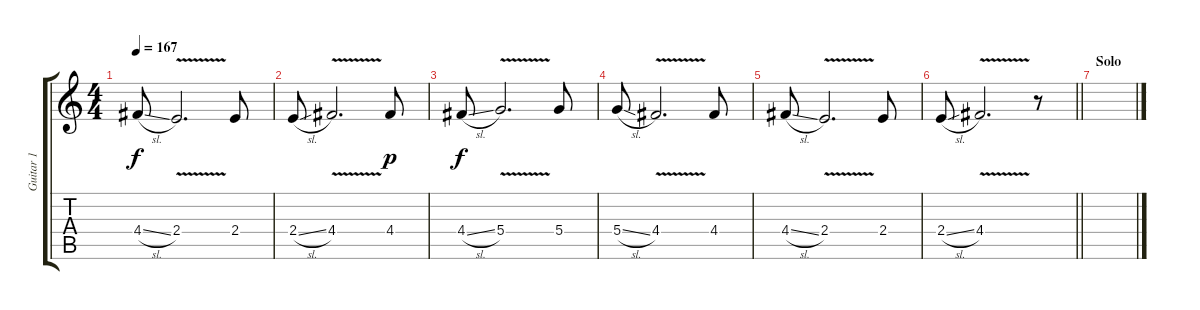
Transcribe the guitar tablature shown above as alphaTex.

\track ("Guitar 1" "Guitar 1") {instrument distortionguitar}
\staff {score tabs}
\tuning (E4 B3 G3 D3 A2 E2) {hide}
\ts (4 4)
\tempo 167
\clef g2
\ks c
4.4{sl}.8{dy f} 2.4{v}.2{d} 2.4.8 |
2.4{sl}.8 4.4{v}.2{d} 4.4.8{dy p} |
4.4{sl}.8{dy f} 5.4{v}.2{d} 5.4.8 |
5.4{sl}.8 4.4{v}.2{d} 4.4.8 |
4.4{sl}.8 2.4{v}.2{d} 2.4.8 |
\barLineRight lightlight
2.4{sl}.8 4.4{v}.2{d} r.8 |
\section ("" "Solo")
